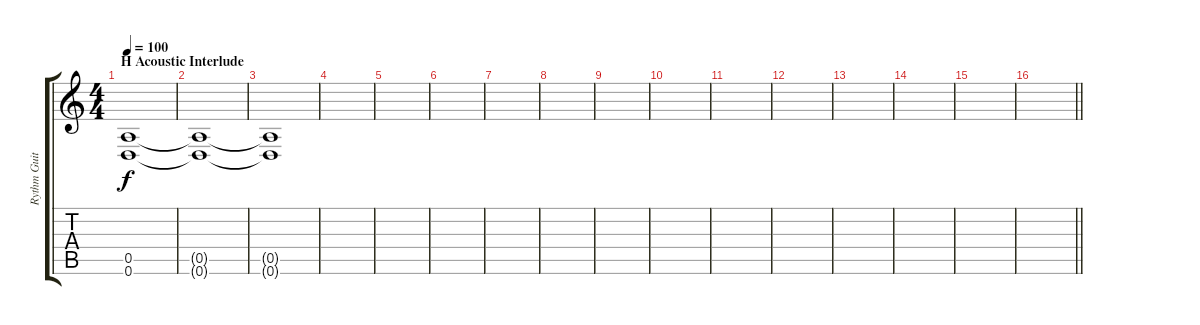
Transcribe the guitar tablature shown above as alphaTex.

\track ("Rythm Guitar" "Rythm Guit") {instrument overdrivenguitar}
\staff {score tabs}
\tuning (E4 A3 F3 D3 A2 D2) {hide}
\ts (4 4)
\section ("" "H Acoustic Interlude")
\tempo 100
\clef g2
\ks c
(0.5{t} 0.6{t}).1{dy f volume 0} |
(0.5{t} 0.6{t}).1 |
(0.5{t} 0.6{t}).1 |
|
|
|
|
|
|
|
|
|
|
|
|
\barLineRight lightlight
